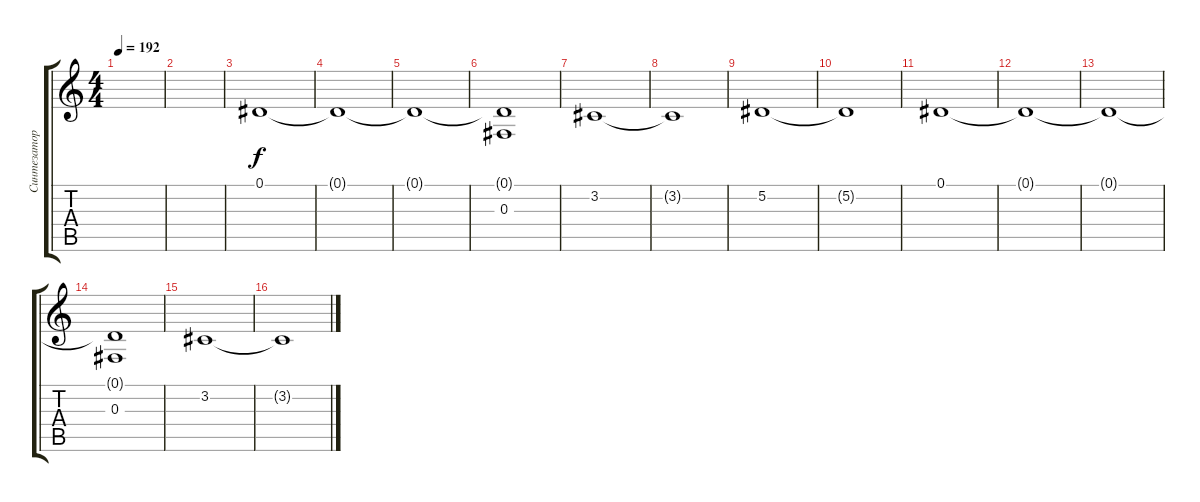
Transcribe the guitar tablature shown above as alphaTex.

\track ("Синтезатор" "Синтезатор") {instrument synthstrings2}
\staff {score tabs}
\tuning (Eb4 Bb3 Gb3 Db3 Ab2 Db2) {hide}
\ts (4 4)
\tempo 192
\clef g2
\ks c
|
|
0.1.1{instrument synthstrings2} |
0.1{t}.1 |
0.1{t}.1 |
(0.1{t} 0.3).1 |
3.2.1 |
3.2{t}.1 |
5.2.1 |
5.2{t}.1 |
0.1.1 |
0.1{t}.1 |
0.1{t}.1 |
(0.1{t} 0.3).1 |
3.2.1 |
3.2{t}.1
